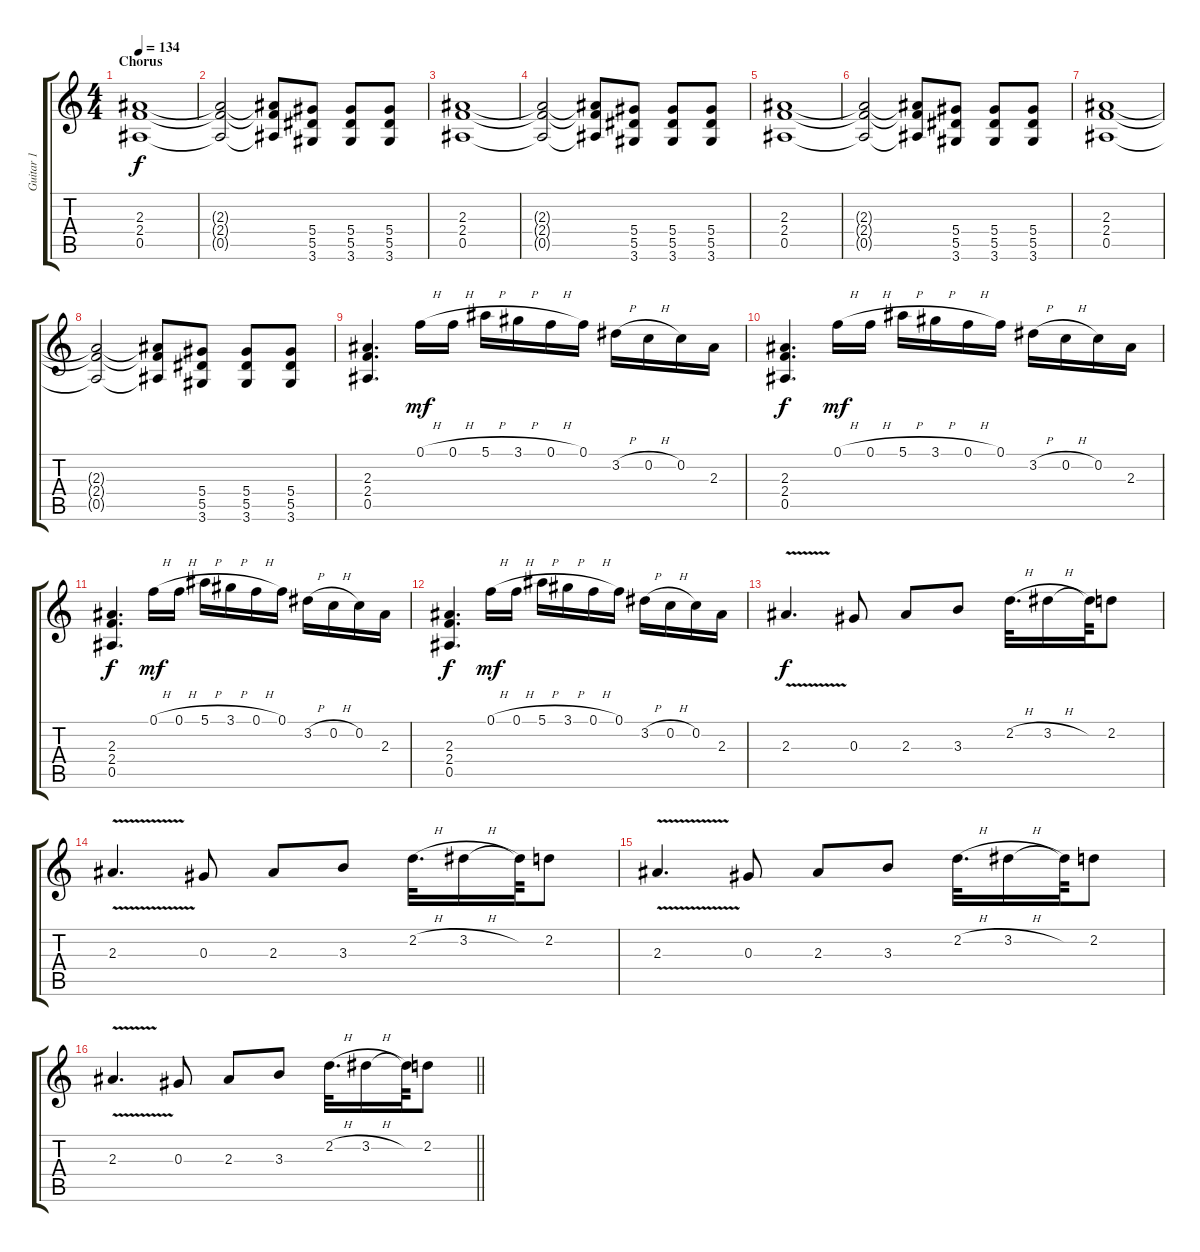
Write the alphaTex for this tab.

\track ("Guitar 1" "Guitar 1") {solo instrument distortionguitar}
\staff {score tabs}
\tuning (F4 C4 Ab3 Eb3 Bb2 F2) {hide}
\ts (4 4)
\section ("" "Chorus")
\tempo 134
\clef g2
\ks c
(2.3 2.4 0.5).1{dy f} |
(2.3{t} 2.4{t} 0.5{t}).2 (2.3{t} 2.4{t} 0.5{t}).8 (5.4 5.5 3.6).8 (5.4 5.5 3.6).8 (5.4 5.5 3.6).8 |
(2.3 2.4 0.5).1 |
(2.3{t} 2.4{t} 0.5{t}).2 (2.3{t} 2.4{t} 0.5{t}).8 (5.4 5.5 3.6).8 (5.4 5.5 3.6).8 (5.4 5.5 3.6).8 |
(2.3 2.4 0.5).1 |
(2.3{t} 2.4{t} 0.5{t}).2 (2.3{t} 2.4{t} 0.5{t}).8 (5.4 5.5 3.6).8 (5.4 5.5 3.6).8 (5.4 5.5 3.6).8 |
(2.3 2.4 0.5).1 |
(2.3{t} 2.4{t} 0.5{t}).2 (2.3{t} 2.4{t} 0.5{t}).8 (5.4 5.5 3.6).8 (5.4 5.5 3.6).8 (5.4 5.5 3.6).8 |
(2.3 2.4 0.5).4{d} 0.1{h}.16{dy mf} 0.1{h}.16 5.1{h}.16 3.1{h}.16 0.1{h}.16 0.1.16 3.2{h}.16 0.2{h}.16 0.2.16 2.3.16 |
(2.3 2.4 0.5).4{d dy f} 0.1{h}.16{dy mf} 0.1{h}.16 5.1{h}.16 3.1{h}.16 0.1{h}.16 0.1.16 3.2{h}.16 0.2{h}.16 0.2.16 2.3.16 |
(2.3 2.4 0.5).4{d dy f} 0.1{h}.16{dy mf} 0.1{h}.16 5.1{h}.16 3.1{h}.16 0.1{h}.16 0.1.16 3.2{h}.16 0.2{h}.16 0.2.16 2.3.16 |
(2.3 2.4 0.5).4{d dy f} 0.1{h}.16{dy mf} 0.1{h}.16 5.1{h}.16 3.1{h}.16 0.1{h}.16 0.1.16 3.2{h}.16 0.2{h}.16 0.2.16 2.3.16 |
2.3{v}.4{d dy f} 0.3.8 2.3.8 3.3.8 2.2{h}.32{d} 3.2{h}.16 3.2{t}.64 2.2.8 |
2.3{v}.4{d} 0.3.8 2.3.8 3.3.8 2.2{h}.32{d} 3.2{h}.16 3.2{t}.64 2.2.8 |
2.3{v}.4{d} 0.3.8 2.3.8 3.3.8 2.2{h}.32{d} 3.2{h}.16 3.2{t}.64 2.2.8 |
\barLineRight lightlight
2.3{v}.4{d} 0.3.8 2.3.8 3.3.8 2.2{h}.32{d} 3.2{h}.16 3.2{t}.64 2.2.8
